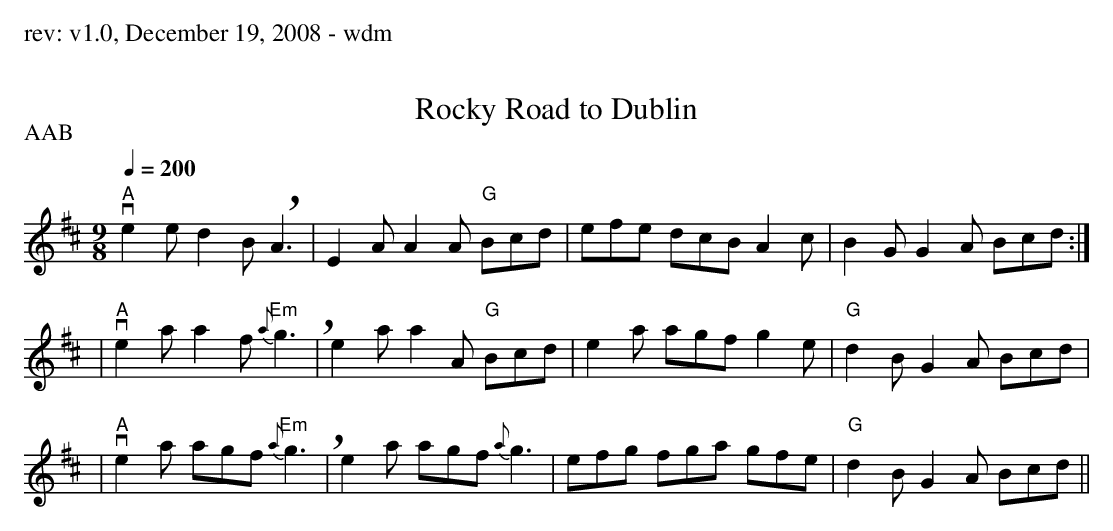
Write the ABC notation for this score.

X:1
T: Rocky Road to Dublin
M:9/8
L:1/8
P:AAB
Q:1/4=200
K:D
  "A"ve2 e d2 B !breath!A3|E2 A A2 A "G"Bcd|efe dcB A2 c|B2 G G2 A Bcd:|
| "A"ve2 a a2 f "Em"{a}g3 !breath! | e2 a a2A "G"Bcd|e2 a agf g2 e| "G"d2 B G2 A Bcd|
| "A"ve2 a agf  "Em"{a}g3 !breath! | e2 a agf {a}g3 |efg  fga gfe | "G"d2 B G2 A Bcd||
